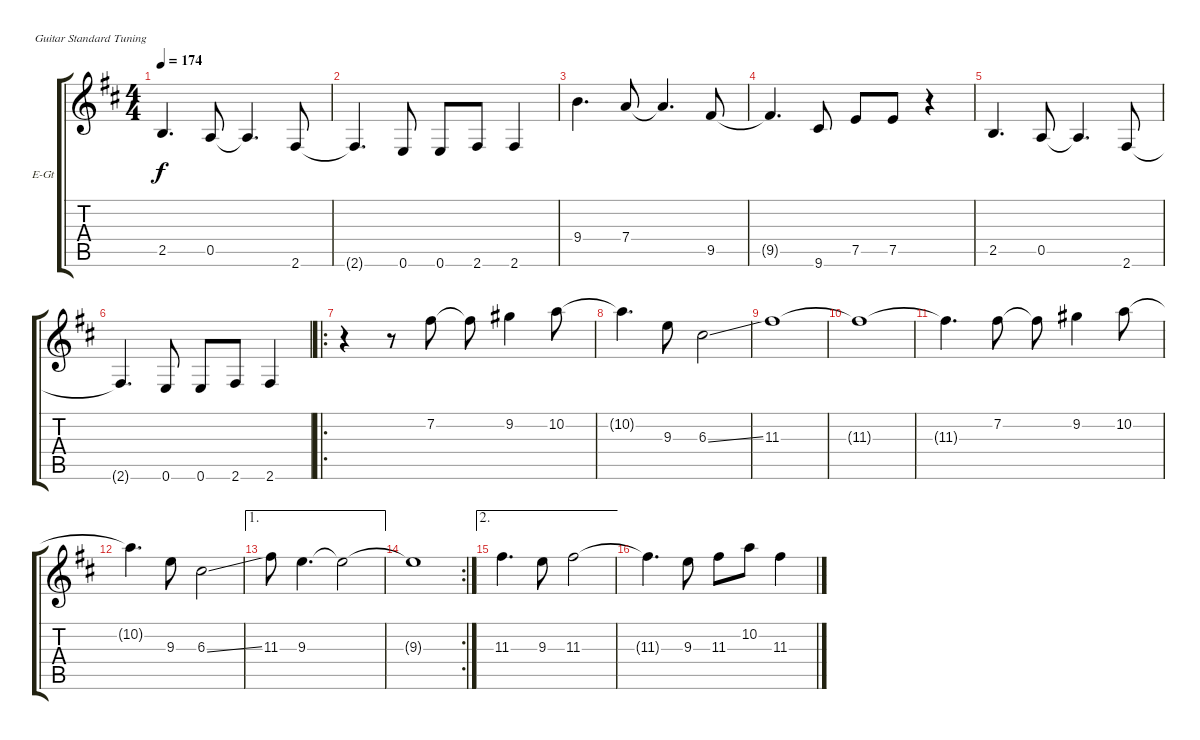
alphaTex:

\bracketExtendMode groupsimilarinstruments
\firstSystemTrackNameOrientation horizontal
\otherSystemsTrackNameOrientation horizontal
\track ("Track 1" "E-Gt") {instrument distortionguitar}
\staff {score tabs}
\tuning (E4 B3 G3 D3 A2 E2)
\ts (4 4)
\tempo 174
\clef g2
\ks bminor
2.5.4{d dy f} 0.5.8 0.5{t}.4{d} 2.6.8 |
2.6{t}.4{d} 0.6.8 0.6.8 2.6.8 2.6.4 |
9.4.4{d} 7.4.8 7.4{t}.4{d} 9.5.8 |
9.5{t}.4{d} 9.6.8 7.5.8 7.5.8 r.4 |
2.5.4{d} 0.5.8 0.5{t}.4{d} 2.6.8 |
2.6{t}.4{d} 0.6.8 0.6.8 2.6.8 2.6.4 |
\ro
r.4 r.8 7.2.8 7.2{t}.8 9.2.4 10.2.8 |
10.2{t}.4{d} 9.3.8 6.3{ss}.2 |
11.3.1 |
11.3{t}.1 |
11.3{t}.4{d} 7.2.8 7.2{t}.8 9.2.4 10.2.8 |
10.2{t}.4{d} 9.3.8 6.3{ss}.2 |
\ae 1
11.3.8 9.3.4{d} 9.3{t}.2 |
\rc 2
9.3{t}.1 |
\ae 2
11.3.4{d} 9.3.8 11.3.2 |
11.3{t}.4{d} 9.3.8 11.3.8 10.2.8 11.3.4
